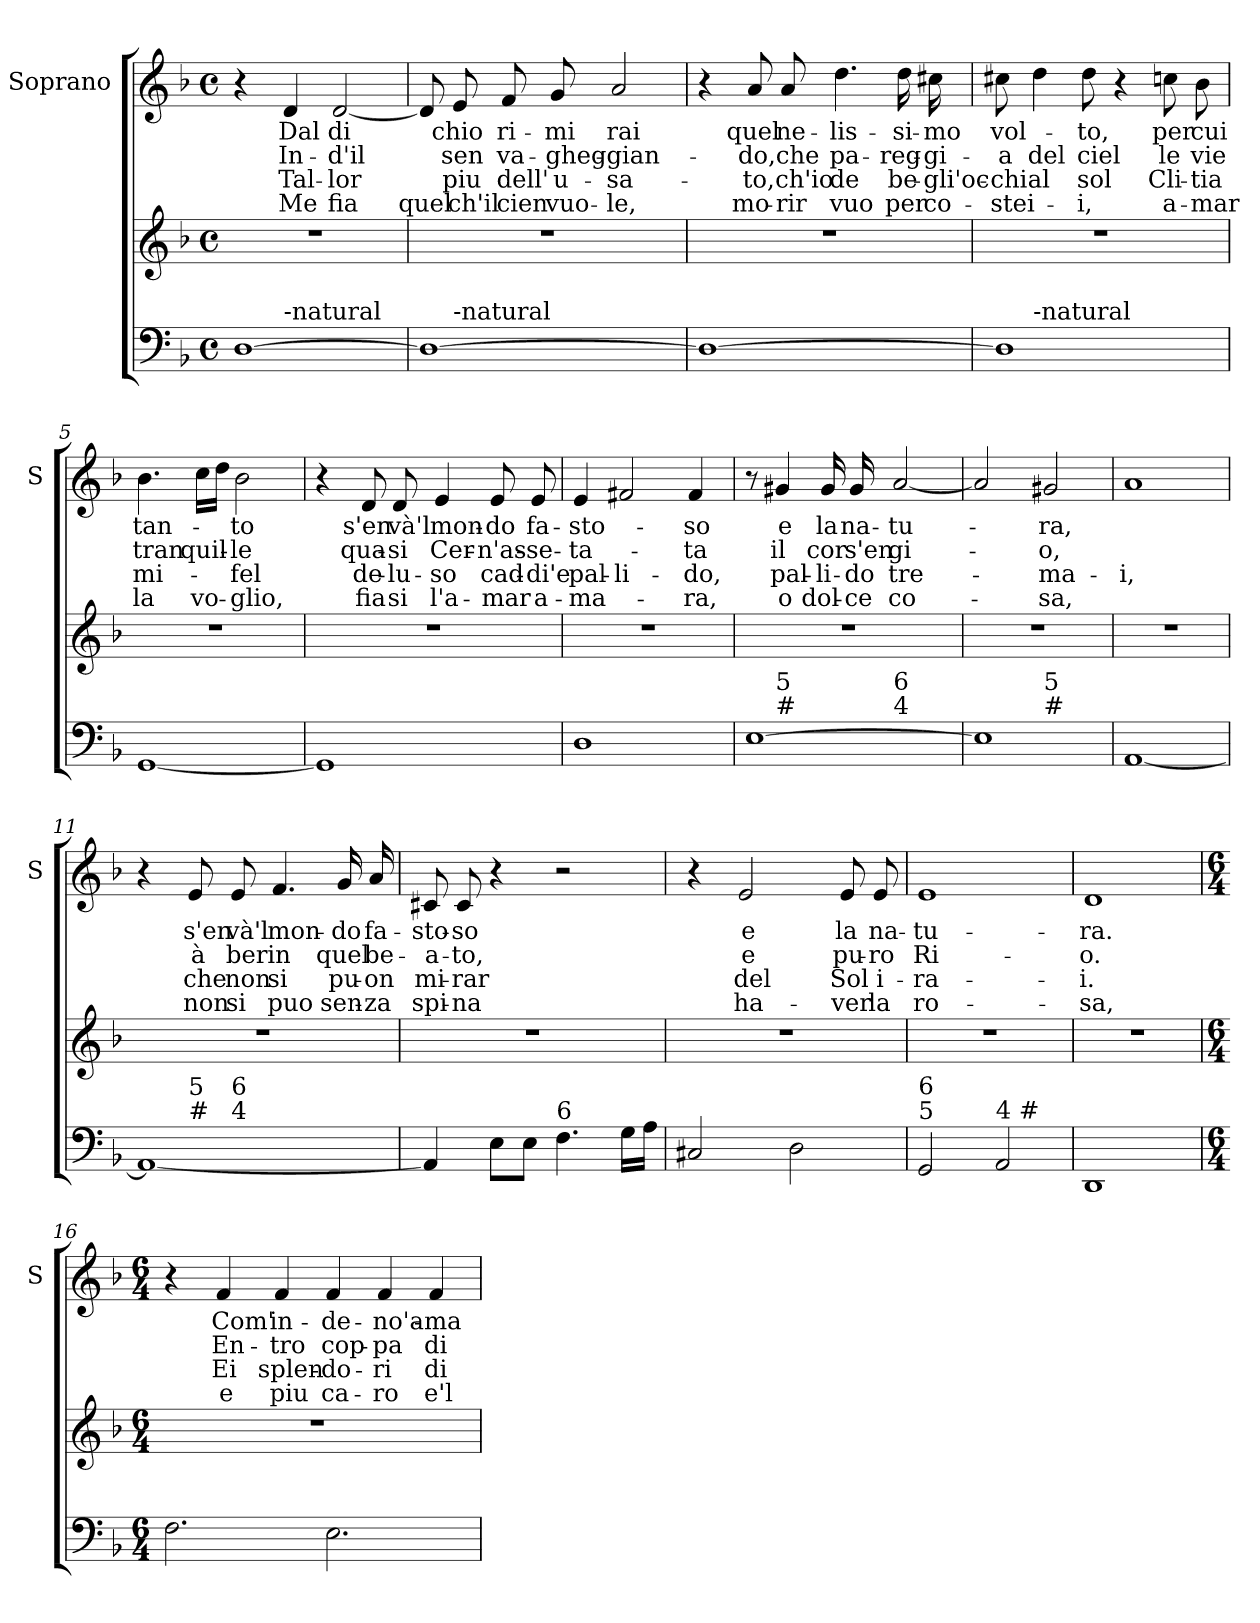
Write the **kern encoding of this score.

**kern	**kern	**kern	**text	**text	**text	**text
*part2	*part2	*part1	*part1	*part1	*part1	*part1
*staff3	*staff2	*staff1	*staff1	*staff1	*staff1	*staff1
*	*	*I"Soprano	*	*	*	*
*	*	*I'S	*	*	*	*
*clefF4	*clefG2	*clefG2	*	*	*	*
*k[b-]	*k[b-]	*k[b-]	*	*	*	*
*F:	*F:	*F:	*	*	*	*
*M4/4	*M4/4	*M4/4	*	*	*	*
*met(c)	*met(c)	*met(c)	*	*	*	*
=1	=1	=1	=1	=1	=1	=1
!LO:TX:a:t=BC	!	!	!	!	!	!
*^	*	*	*	*	*	*
[1D	4ryy	1r	4r	.	.	.	.
!	!LO:TX:a:t=-natural	!	!	!	!	!	!
!	!	!	!	!LO:LY:b	!LO:LY:b	!LO:LY:b	!LO:LY:b
.	2.ryy	.	4d/	Dal	In-	Tal-	Me
!	!	!	!	!LO:LY:b	!LO:LY:b	!LO:LY:b	!LO:LY:b
.	.	.	[2d/	di	-d'il	-lor	fia
=2	=2	=2	=2	=2	=2	=2	=2
!	!	!	!	!	!	!	!LO:LY:b
1D_	8ryy	1r	8d/]	.	.	.	quel
!	!LO:TX:a:t=-natural	!	!	!	!	!	!
!	!	!	!	!LO:LY:b	!LO:LY:b	!LO:LY:b	!LO:LY:b
.	2..ryy	.	8e/	chio	sen	piu	ch'il
!	!	!	!	!LO:LY:b	!LO:LY:b	!LO:LY:b	!LO:LY:b
.	.	.	8f/	ri-	va-	dell'	cien
!	!	!	!	!LO:LY:b	!LO:LY:b	!LO:LY:b	!LO:LY:b
.	.	.	8g/	-mi	-gheg-	u-	vuo-
!	!	!	!	!LO:LY:b	!LO:LY:b	!LO:LY:b	!LO:LY:b
.	.	.	2a/	rai	-gian-	-sa-	-le,
=3	=3	=3	=3	=3	=3	=3	=3
!LO:TX:a:t=-natural	!	!	!	!	!	!	!
*v	*v	*	*	*	*	*	*
1D_	1r	4r	.	.	.	.
!	!	!	!LO:LY:b	!LO:LY:b	!LO:LY:b	!LO:LY:b
.	.	8a/	quel	-do,	-to,	mo-
!	!	!	!LO:LY:b	!LO:LY:b	!LO:LY:b	!LO:LY:b
.	.	8a/	ne-	che	ch'io	-rir
!	!	!	!LO:LY:b	!LO:LY:b	!LO:LY:b	!LO:LY:b
.	.	4.dd\	-lis-	pa-	de	vuo
!	!	!	!LO:LY:b	!LO:LY:b	!LO:LY:b	!LO:LY:b
.	.	16dd\	-si-	-reg-	be-	per
!	!	!	!LO:LY:b	!LO:LY:b	!LO:LY:b	!LO:LY:b
.	.	16cc#X\	-mo	-gi-	-gli'oc-	co-
=4	=4	=4	=4	=4	=4	=4
!	!	!	!LO:LY:b	!LO:LY:b	!LO:LY:b	!LO:LY:b
*^	*	*	*	*	*	*
1D]	8ryy	1r	8cc#X\	vol-	-a	-chi	-stei-
!	!LO:TX:a:t=-natural	!	!	!	!	!	!
!	!	!	!	!	!LO:LY:b	!LO:LY:b	!
.	2..ryy	.	4dd\	.	del	al	.
!	!	!	!	!LO:LY:b	!LO:LY:b	!LO:LY:b	!LO:LY:b
.	.	.	8dd\	-to,	ciel	sol	-i,
.	.	.	4r	.	.	.	.
!	!	!	!	!LO:LY:b	!LO:LY:b	!LO:LY:b	!LO:LY:b
.	.	.	8ccn\	per	le	Cli-	a-
!	!	!	!	!LO:LY:b	!LO:LY:b	!LO:LY:b	!LO:LY:b
.	.	.	8b-\	cui	vie	-tia	-mar
!!LO:LB:g=z
=5	=5	=5	=5	=5	=5	=5	=5
!	!	!	!	!LO:LY:b	!LO:LY:b	!LO:LY:b	!LO:LY:b
*v	*v	*	*	*	*	*	*
[1GG	1r	4.b-\	tan-	tran	mi-	la
!	!	!	!	!LO:LY:b	!	!LO:LY:b
.	.	16cc\LL	.	quil-	.	vo-
.	.	16dd\JJ	.	.	.	.
!	!	!	!LO:LY:b	!LO:LY:b	!LO:LY:b	!LO:LY:b
.	.	2b-\	-to	-le	-fel	-glio,
=6	=6	=6	=6	=6	=6	=6
1GG]	1r	4r	.	.	.	.
!	!	!	!LO:LY:b	!LO:LY:b	!LO:LY:b	!LO:LY:b
.	.	8d/	s'en	qua-	de-	fia
!	!	!	!LO:LY:b	!LO:LY:b	!LO:LY:b	!LO:LY:b
.	.	8d/	và'l	-si	-lu-	si
!	!	!	!LO:LY:b	!LO:LY:b	!LO:LY:b	!LO:LY:b
.	.	4e/	mon-	Cer-	-so	l'a-
!	!	!	!LO:LY:b	!LO:LY:b	!LO:LY:b	!LO:LY:b
.	.	8e/	-do	-n'as-	cad-	-mar
!	!	!	!LO:LY:b	!LO:LY:b	!LO:LY:b	!LO:LY:b
.	.	8e/	fa-	-se-	-di'e	a-
=7	=7	=7	=7	=7	=7	=7
!	!	!	!LO:LY:b	!LO:LY:b	!LO:LY:b	!LO:LY:b
1D	1r	4e/	-sto-	-ta-	pal-	-ma-
!	!	!	!	!	!LO:LY:b	!
.	.	2f#X/	.	.	-li-	.
!	!	!	!LO:LY:b	!LO:LY:b	!LO:LY:b	!LO:LY:b
.	.	4f#/	-so	-ta	-do,	-ra,
=8	=8	=8	=8	=8	=8	=8
*^	*	*	*	*	*	*
*	*^	*	*	*	*	*	*
[1E	8ryy	2ryy	1r	8r	.	.	.	.
!	!LO:TX:a:t=#	!	!	!	!	!	!	!
!	!LO:TX:a:t=5	!	!	!	!	!	!	!
!	!	!	!	!	!LO:LY:b	!LO:LY:b	!LO:LY:b	!LO:LY:b
.	2..ryy	.	.	4g#X/	e	il	pal-	o
!	!	!	!	!	!LO:LY:b	!LO:LY:b	!LO:LY:b	!LO:LY:b
.	.	.	.	16g#/	la	cor	-li-	dol-
!	!	!	!	!	!LO:LY:b	!LO:LY:b	!LO:LY:b	!LO:LY:b
.	.	.	.	16g#/	na-	s'en	-do	-ce
!	!	!LO:TX:a:t=4	!	!	!	!	!	!
!	!	!LO:TX:a:t=6	!	!	!	!	!	!
!	!	!	!	!	!LO:LY:b	!LO:LY:b	!LO:LY:b	!LO:LY:b
.	.	2ryy	.	[2a/	-tu-	gi-	tre-	co-
*	*v	*v	*	*	*	*	*	*
=9	=9	=9	=9	=9	=9	=9	=9
1E]	2ryy	1r	2a/]	.	.	.	.
!	!LO:TX:a:t=#	!	!	!	!	!	!
!	!LO:TX:a:t=5	!	!	!	!	!	!
!	!	!	!	!LO:LY:b	!LO:LY:b	!LO:LY:b	!LO:LY:b
.	2ryy	.	2g#X/	-ra,	-o,	-ma-	-sa,
=10	=10	=10	=10	=10	=10	=10	=10
!	!	!	!	!	!	!LO:LY:b	!
*v	*v	*	*	*	*	*	*
[1AA	1r	1a	.	.	-i,	.
!!LO:LB:g=z
=11	=11	=11	=11	=11	=11	=11
*^	*	*	*	*	*	*
*	*^	*	*	*	*	*	*
1AA_	4ryy	4.ryy	1r	4r	.	.	.	.
!	!LO:TX:a:t=#	!	!	!	!	!	!	!
!	!LO:TX:a:t=5	!	!	!	!	!	!	!
!	!	!	!	!	!LO:LY:b	!LO:LY:b	!LO:LY:b	!LO:LY:b
.	2.ryy	.	.	8e/	s'en	à	che	non
!	!	!LO:TX:a:t=4	!	!	!	!	!	!
!	!	!LO:TX:a:t=6	!	!	!	!	!	!
!	!	!	!	!	!LO:LY:b	!LO:LY:b	!LO:LY:b	!LO:LY:b
.	.	2ryy	.	8e/	và'l	ber	non	si
!	!	!	!	!	!LO:LY:b	!LO:LY:b	!LO:LY:b	!LO:LY:b
.	.	.	.	4.f/	mon-	in	si	puo
!	!	!	!	!	!LO:LY:b	!LO:LY:b	!LO:LY:b	!LO:LY:b
.	.	8ryy	.	16g/	-do	quel	pu-	sen-
!	!	!	!	!	!LO:LY:b	!LO:LY:b	!LO:LY:b	!LO:LY:b
.	.	.	.	16a/	fa-	be-	-on	-za
=12	=12	=12	=12	=12	=12	=12	=12	=12
!	!	!	!	!	!LO:LY:b	!LO:LY:b	!LO:LY:b	!LO:LY:b
*v	*v	*v	*	*	*	*	*	*
4AA/]	1r	8c#X/	-sto-	-a-	mi-	spi-
!	!	!	!LO:LY:b	!LO:LY:b	!LO:LY:b	!LO:LY:b
.	.	8c#/	-so	-to,	-rar	-na
8E\L	.	4r	.	.	.	.
8E\J	.	.	.	.	.	.
!LO:TX:a:t=6	!	!	!	!	!	!
4.F\	.	2r	.	.	.	.
16G\LL	.	.	.	.	.	.
16A\JJ	.	.	.	.	.	.
=13	=13	=13	=13	=13	=13	=13
2C#X/	1r	4r	.	.	.	.
!	!	!	!LO:LY:b	!LO:LY:b	!LO:LY:b	!LO:LY:b
.	.	2e/	e	e	del	ha-
2D\	.	.	.	.	.	.
!	!	!	!LO:LY:b	!LO:LY:b	!LO:LY:b	!LO:LY:b
.	.	8e/	la	pu-	Sol	-ver
!	!	!	!LO:LY:b	!LO:LY:b	!LO:LY:b	!LO:LY:b
.	.	8e/	na-	-ro	i-	la
=14	=14	=14	=14	=14	=14	=14
!LO:TX:a:t=5	!	!	!	!	!	!
!LO:TX:a:t=6	!	!	!	!	!	!
!	!	!	!LO:LY:b	!LO:LY:b	!LO:LY:b	!LO:LY:b
2GG/	1r	1e	-tu-	Ri-	-ra-	ro-
!LO:TX:a:t=4  #	!	!	!	!	!	!
2AA/	.	.	.	.	.	.
=15	=15	=15	=15	=15	=15	=15
!	!	!	!LO:LY:b	!LO:LY:b	!LO:LY:b	!LO:LY:b
1DD	1r	1d	-ra.	-o.	-i.	-sa,
=16	=16	=16	=16	=16	=16	=16
*M6/4	*M6/4	*M6/4	*	*	*	*
2.F\	1.r	4r	.	.	.	.
!	!	!	!LO:LY:b	!LO:LY:b	!LO:LY:b	!LO:LY:b
.	.	4f/	Com'	En-	Ei	e
!	!	!	!LO:LY:b	!LO:LY:b	!LO:LY:b	!LO:LY:b
.	.	4f/	in-	-tro	splen-	piu
!	!	!	!LO:LY:b	!LO:LY:b	!LO:LY:b	!LO:LY:b
2.E\	.	4f/	-de-	cop-	-do-	ca-
!	!	!	!LO:LY:b	!LO:LY:b	!LO:LY:b	!LO:LY:b
.	.	4f/	-no'a-	-pa	-ri	-ro
!	!	!	!LO:LY:b	!LO:LY:b	!LO:LY:b	!LO:LY:b
.	.	4f/	-ma-	di	di-	e'l
=	=	=	=	=	=	=
*-	*-	*-	*-	*-	*-	*-
